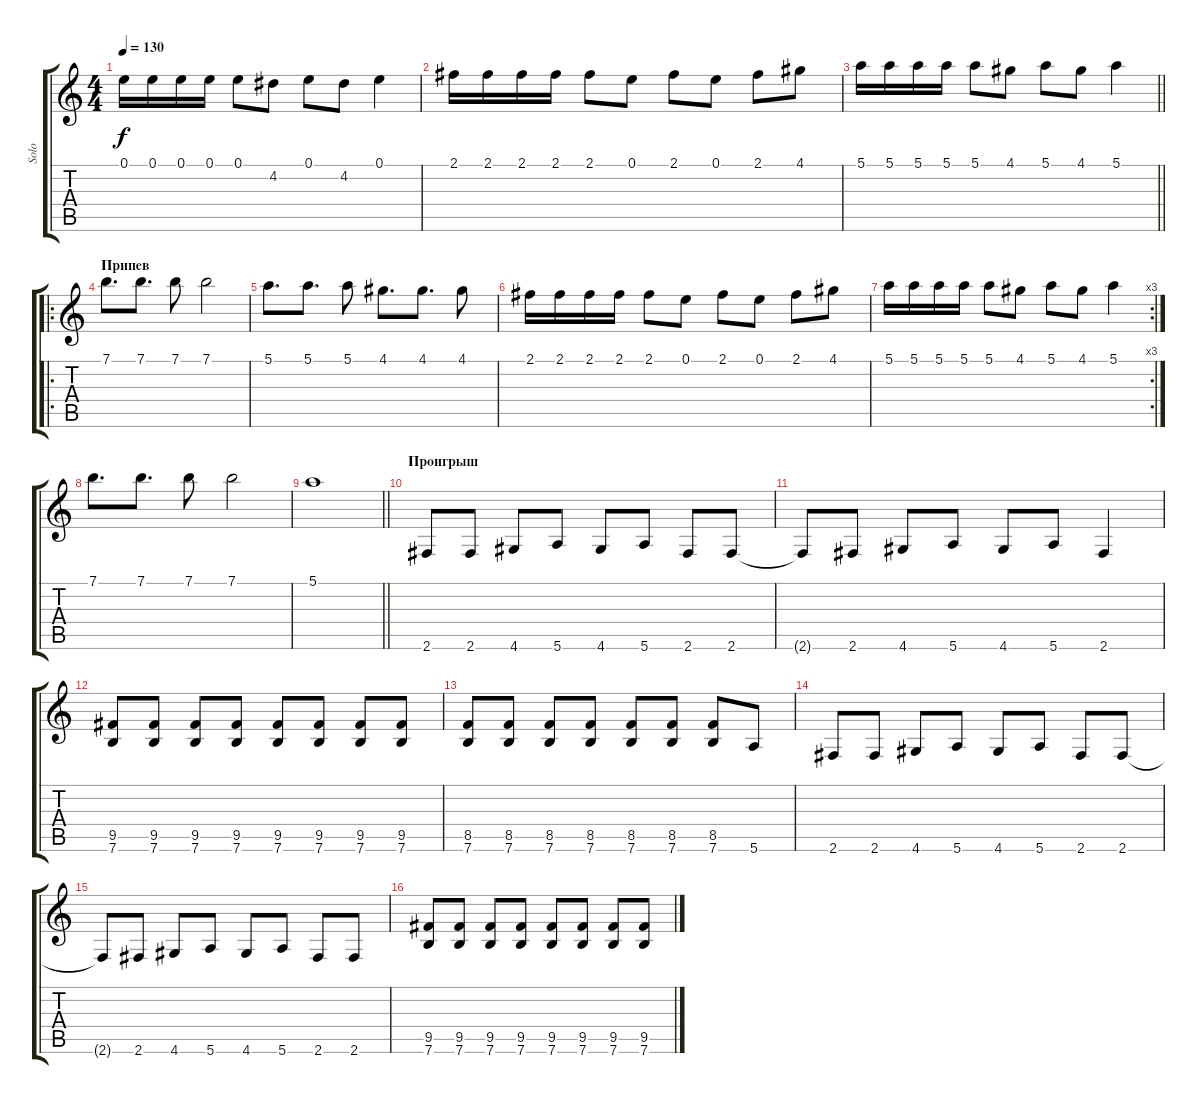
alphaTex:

\track ("Solo" "Solo") {instrument distortionguitar}
\staff {score tabs}
\tuning (E4 B3 G3 D3 A2 E2) {hide}
\ts (4 4)
\tempo 130
\clef g2
\ks c
0.1.16{dy f} 0.1.16 0.1.16 0.1.16 0.1.8 4.2.8 0.1.8 4.2.8 0.1.4 |
2.1.16 2.1.16 2.1.16 2.1.16 2.1.8 0.1.8 2.1.8 0.1.8 2.1.8 4.1.8 |
\barLineRight lightlight
5.1.16 5.1.16 5.1.16 5.1.16 5.1.8 4.1.8 5.1.8 4.1.8 5.1.4 |
\ro
\section ("" "Припев")
7.1.8{d} 7.1.8{d} 7.1.8 7.1.2 |
5.1.8{d} 5.1.8{d} 5.1.8 4.1.8{d} 4.1.8{d} 4.1.8 |
2.1.16 2.1.16 2.1.16 2.1.16 2.1.8 0.1.8 2.1.8 0.1.8 2.1.8 4.1.8 |
\rc 3
5.1.16 5.1.16 5.1.16 5.1.16 5.1.8 4.1.8 5.1.8 4.1.8 5.1.4 |
7.1.8{d} 7.1.8{d} 7.1.8 7.1.2 |
\barLineRight lightlight
5.1.1 |
\section ("" "Проигрыш")
2.6.8 2.6.8 4.6.8 5.6.8 4.6.8 5.6.8 2.6.8 2.6.8 |
2.6{t}.8 2.6.8 4.6.8 5.6.8 4.6.8 5.6.8 2.6.4 |
(9.5 7.6).8 (9.5 7.6).8 (9.5 7.6).8 (9.5 7.6).8 (9.5 7.6).8 (9.5 7.6).8 (9.5 7.6).8 (9.5 7.6).8 |
(8.5 7.6).8 (8.5 7.6).8 (8.5 7.6).8 (8.5 7.6).8 (8.5 7.6).8 (8.5 7.6).8 (8.5 7.6).8 5.6.8 |
2.6.8 2.6.8 4.6.8 5.6.8 4.6.8 5.6.8 2.6.8 2.6.8 |
2.6{t}.8 2.6.8 4.6.8 5.6.8 4.6.8 5.6.8 2.6.8 2.6.8 |
(9.5 7.6).8 (9.5 7.6).8 (9.5 7.6).8 (9.5 7.6).8 (9.5 7.6).8 (9.5 7.6).8 (9.5 7.6).8 (9.5 7.6).8
